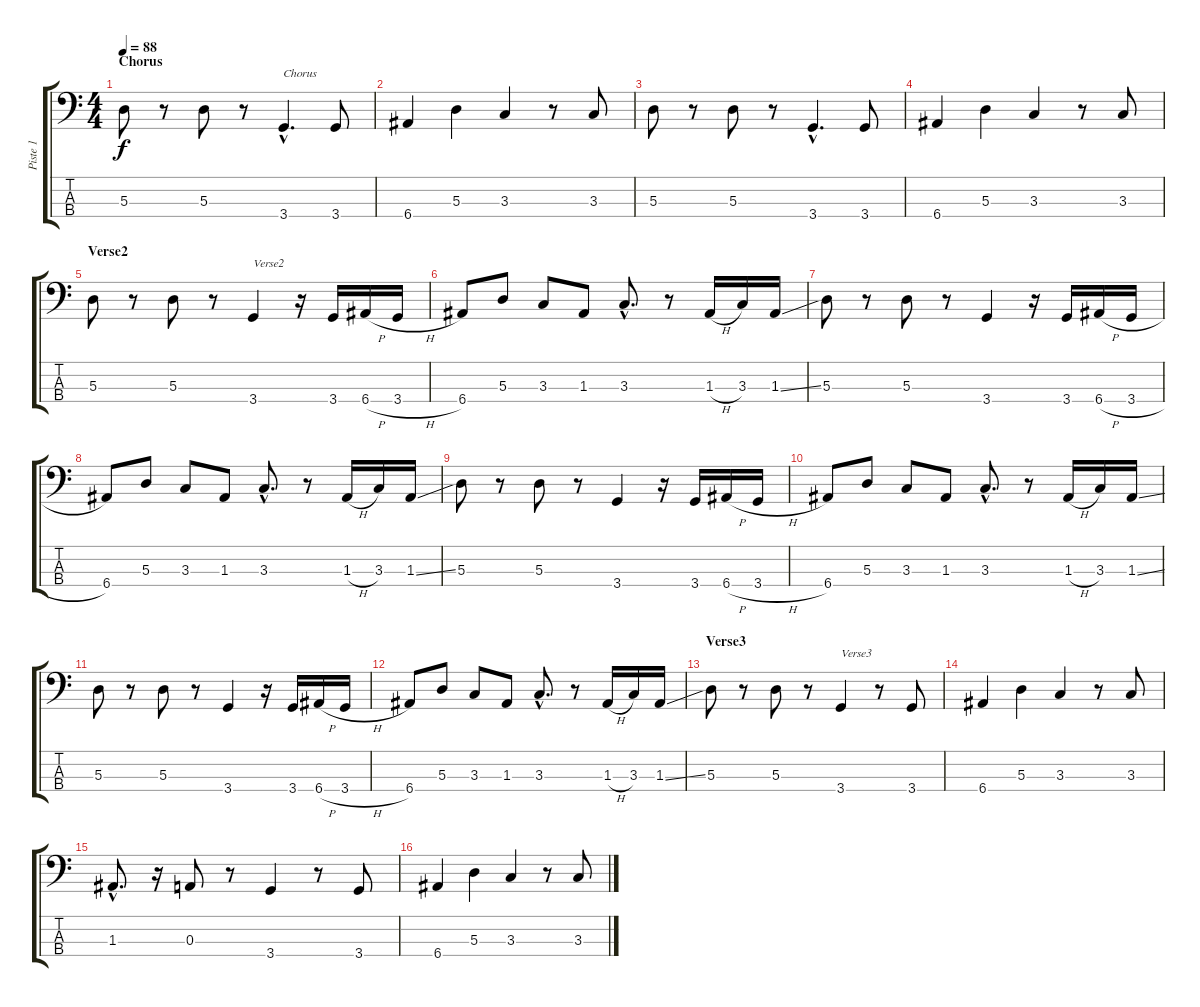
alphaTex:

\track ("Piste 1" "Piste 1") {instrument electricbassfinger}
\staff {score tabs}
\tuning (G2 D2 A1 E1) {hide}
\ts (4 4)
\section ("" "Chorus")
\tempo 88
\clef f4
\ks c
5.3.8{dy f} r.8 5.3.8 r.8 3.4{hac}.4{d txt "Chorus"} 3.4.8 |
6.4.4 5.3.4 3.3.4 r.8 3.3.8 |
5.3.8 r.8 5.3.8 r.8 3.4{hac}.4{d} 3.4.8 |
6.4.4 5.3.4 3.3.4 r.8 3.3.8 |
\section ("" "Verse2")
5.3.8 r.8 5.3.8 r.8 3.4.4{txt "Verse2"} r.16 3.4.16 6.4{h}.16 3.4{h}.16 |
6.4.8 5.3.8 3.3.8 1.3.8 3.3{hac}.8{d} r.8 1.3{h}.16 3.3.16 1.3{ss}.16 |
5.3.8 r.8 5.3.8 r.8 3.4.4 r.16 3.4.16 6.4{h}.16 3.4{h}.16 |
6.4.8 5.3.8 3.3.8 1.3.8 3.3{hac}.8{d} r.8 1.3{h}.16 3.3.16 1.3{ss}.16 |
5.3.8 r.8 5.3.8 r.8 3.4.4 r.16 3.4.16 6.4{h}.16 3.4{h}.16 |
6.4.8 5.3.8 3.3.8 1.3.8 3.3{hac}.8{d} r.8 1.3{h}.16 3.3.16 1.3{ss}.16 |
5.3.8 r.8 5.3.8 r.8 3.4.4 r.16 3.4.16 6.4{h}.16 3.4{h}.16 |
6.4.8 5.3.8 3.3.8 1.3.8 3.3{hac}.8{d} r.8 1.3{h}.16 3.3.16 1.3{ss}.16 |
\section ("" "Verse3")
5.3.8 r.8 5.3.8 r.8 3.4.4{txt "Verse3"} r.8 3.4.8 |
6.4.4 5.3.4 3.3.4 r.8 3.3.8 |
1.3{hac}.8{d} r.16 0.3.8 r.8 3.4.4 r.8 3.4.8 |
6.4.4 5.3.4 3.3.4 r.8 3.3.8
